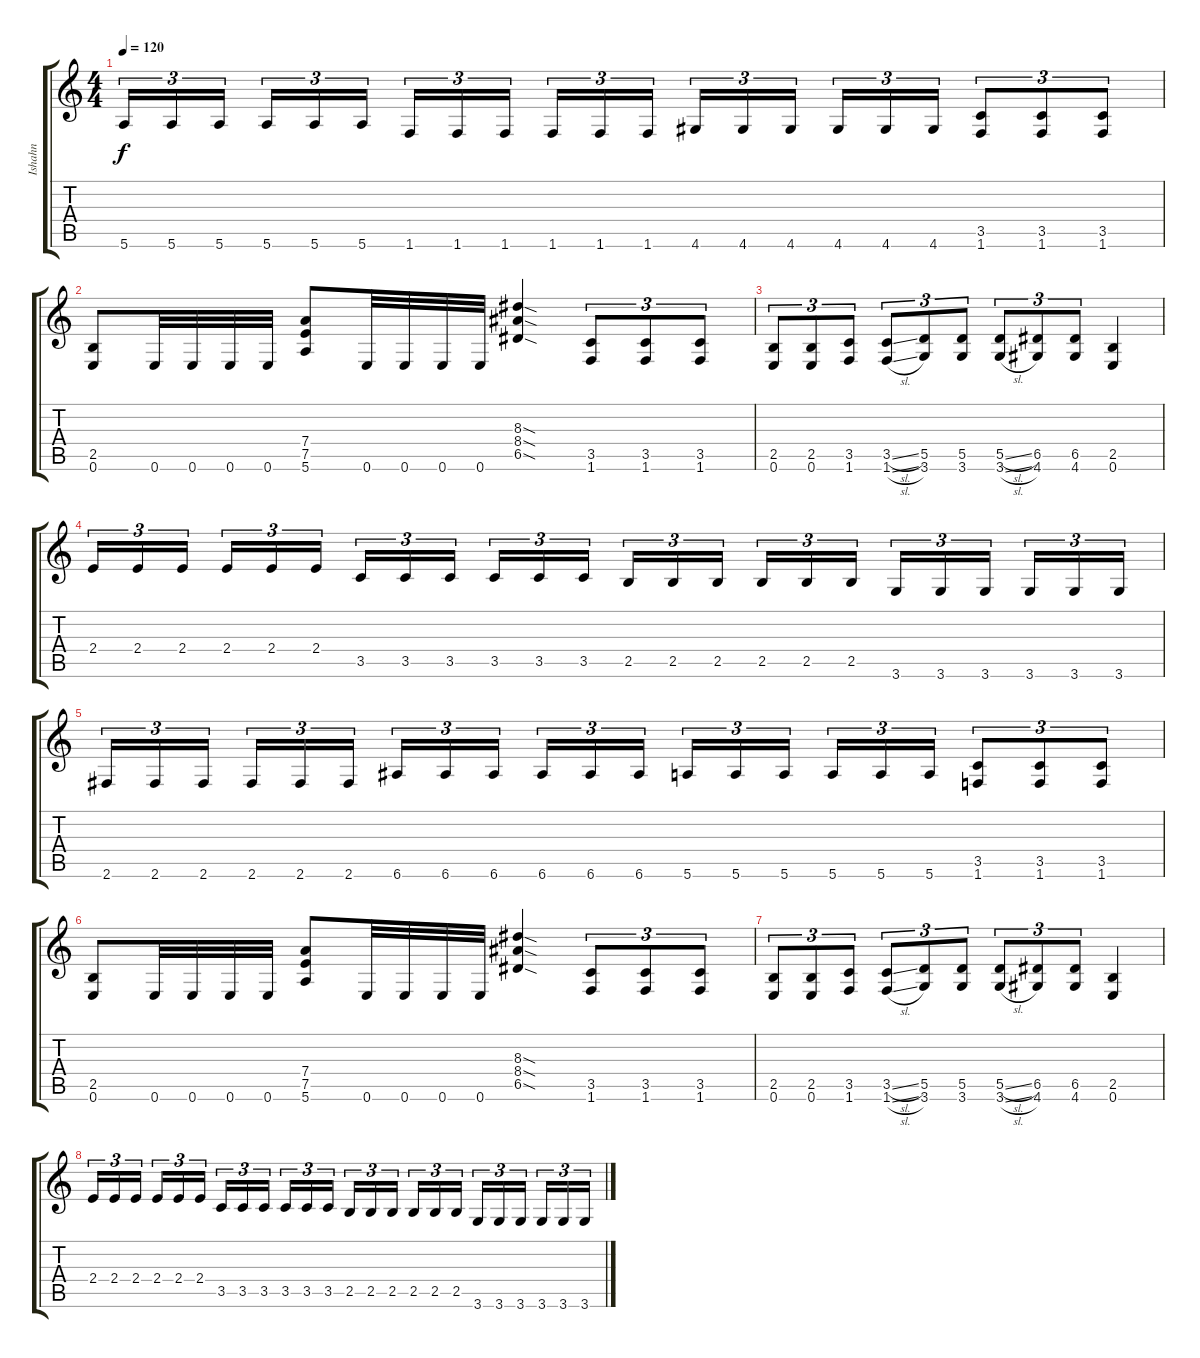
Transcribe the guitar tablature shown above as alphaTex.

\track ("Ishahn" "Ishahn") {instrument distortionguitar}
\staff {score tabs}
\tuning (E4 B3 G3 D3 A2 E2) {hide}
\ts (4 4)
\tempo 120
\clef g2
\ks c
5.6.16{tu (3 2) dy f} 5.6.16{tu (3 2)} 5.6.16{tu (3 2)} 5.6.16{tu (3 2)} 5.6.16{tu (3 2)} 5.6.16{tu (3 2)} 1.6.16{tu (3 2)} 1.6.16{tu (3 2)} 1.6.16{tu (3 2)} 1.6.16{tu (3 2)} 1.6.16{tu (3 2)} 1.6.16{tu (3 2)} 4.6.16{tu (3 2)} 4.6.16{tu (3 2)} 4.6.16{tu (3 2)} 4.6.16{tu (3 2)} 4.6.16{tu (3 2)} 4.6.16{tu (3 2)} (3.5 1.6).8{tu (3 2)} (3.5 1.6).8{tu (3 2)} (3.5 1.6).8{tu (3 2)} |
(2.5 0.6).8 0.6.32 0.6.32 0.6.32 0.6.32 (7.4 7.5 5.6).8 0.6.32 0.6.32 0.6.32 0.6.32 (8.3{sod} 8.4{sod} 6.5{sod}).4 (3.5 1.6).8{tu (3 2)} (3.5 1.6).8{tu (3 2)} (3.5 1.6).8{tu (3 2)} |
(2.5 0.6).8{tu (3 2)} (2.5 0.6).8{tu (3 2)} (3.5 1.6).8{tu (3 2)} (3.5{sl} 1.6{sl}).8{tu (3 2)} (5.5 3.6).8{tu (3 2)} (5.5 3.6).8{tu (3 2)} (5.5{sl} 3.6{sl}).8{tu (3 2)} (6.5 4.6).8{tu (3 2)} (6.5 4.6).8{tu (3 2)} (2.5 0.6).4 |
2.4.16{tu (3 2)} 2.4.16{tu (3 2)} 2.4.16{tu (3 2)} 2.4.16{tu (3 2)} 2.4.16{tu (3 2)} 2.4.16{tu (3 2)} 3.5.16{tu (3 2)} 3.5.16{tu (3 2)} 3.5.16{tu (3 2)} 3.5.16{tu (3 2)} 3.5.16{tu (3 2)} 3.5.16{tu (3 2)} 2.5.16{tu (3 2)} 2.5.16{tu (3 2)} 2.5.16{tu (3 2)} 2.5.16{tu (3 2)} 2.5.16{tu (3 2)} 2.5.16{tu (3 2)} 3.6.16{tu (3 2)} 3.6.16{tu (3 2)} 3.6.16{tu (3 2)} 3.6.16{tu (3 2)} 3.6.16{tu (3 2)} 3.6.16{tu (3 2)} |
2.6.16{tu (3 2)} 2.6.16{tu (3 2)} 2.6.16{tu (3 2)} 2.6.16{tu (3 2)} 2.6.16{tu (3 2)} 2.6.16{tu (3 2)} 6.6.16{tu (3 2)} 6.6.16{tu (3 2)} 6.6.16{tu (3 2)} 6.6.16{tu (3 2)} 6.6.16{tu (3 2)} 6.6.16{tu (3 2)} 5.6.16{tu (3 2)} 5.6.16{tu (3 2)} 5.6.16{tu (3 2)} 5.6.16{tu (3 2)} 5.6.16{tu (3 2)} 5.6.16{tu (3 2)} (3.5 1.6).8{tu (3 2)} (3.5 1.6).8{tu (3 2)} (3.5 1.6).8{tu (3 2)} |
(2.5 0.6).8 0.6.32 0.6.32 0.6.32 0.6.32 (7.4 7.5 5.6).8 0.6.32 0.6.32 0.6.32 0.6.32 (8.3{sod} 8.4{sod} 6.5{sod}).4 (3.5 1.6).8{tu (3 2)} (3.5 1.6).8{tu (3 2)} (3.5 1.6).8{tu (3 2)} |
(2.5 0.6).8{tu (3 2)} (2.5 0.6).8{tu (3 2)} (3.5 1.6).8{tu (3 2)} (3.5{sl} 1.6{sl}).8{tu (3 2)} (5.5 3.6).8{tu (3 2)} (5.5 3.6).8{tu (3 2)} (5.5{sl} 3.6{sl}).8{tu (3 2)} (6.5 4.6).8{tu (3 2)} (6.5 4.6).8{tu (3 2)} (2.5 0.6).4 |
2.4.16{tu (3 2)} 2.4.16{tu (3 2)} 2.4.16{tu (3 2)} 2.4.16{tu (3 2)} 2.4.16{tu (3 2)} 2.4.16{tu (3 2)} 3.5.16{tu (3 2)} 3.5.16{tu (3 2)} 3.5.16{tu (3 2)} 3.5.16{tu (3 2)} 3.5.16{tu (3 2)} 3.5.16{tu (3 2)} 2.5.16{tu (3 2)} 2.5.16{tu (3 2)} 2.5.16{tu (3 2)} 2.5.16{tu (3 2)} 2.5.16{tu (3 2)} 2.5.16{tu (3 2)} 3.6.16{tu (3 2)} 3.6.16{tu (3 2)} 3.6.16{tu (3 2)} 3.6.16{tu (3 2)} 3.6.16{tu (3 2)} 3.6.16{tu (3 2)}
